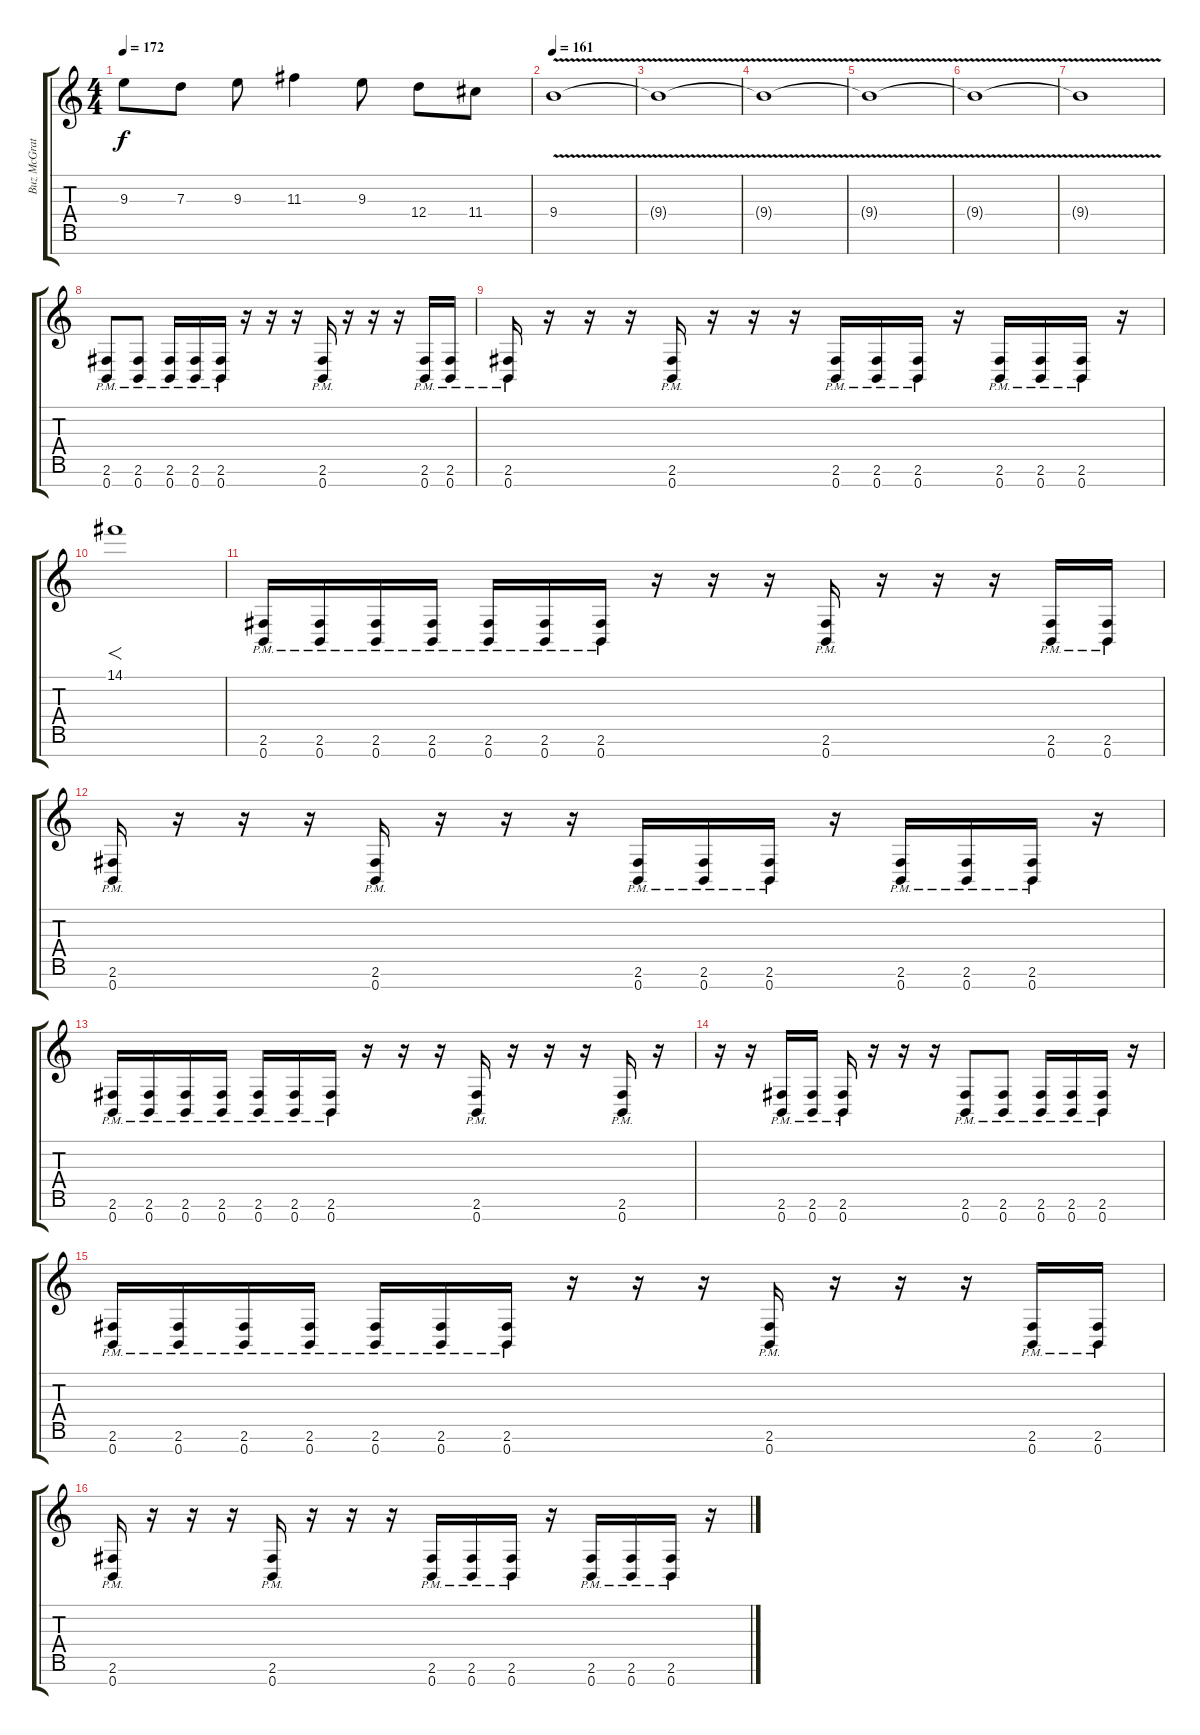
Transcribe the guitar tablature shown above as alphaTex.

\track ("Buz McGrath" "Buz McGrat") {instrument distortionguitar}
\staff {score tabs}
\tuning (E4 B3 G3 D3 A2 E2 B1) {hide}
\ts (4 4)
\tempo 172
\clef g2
\ks c
9.3{t}.8{dy f} 7.3.8 9.3.8 11.3.4 9.3.8 12.4.8 11.4.8 |
\tempo 161
9.4{v}.1 |
9.4{v t}.1 |
9.4{v t}.1 |
9.4{v t}.1 |
9.4{v t}.1{volume 4} |
9.4{v t}.1 |
(2.6{pm} 0.7{pm}).8{volume 13} (2.6{pm} 0.7{pm}).8 (2.6{pm} 0.7{pm}).16 (2.6{pm} 0.7{pm}).16 (2.6{pm} 0.7{pm}).16 r.16 r.16 r.16 (2.6{pm} 0.7{pm}).16 r.16 r.16 r.16 (2.6{pm} 0.7{pm}).16{volume 5} (2.6{pm} 0.7{pm}).16 |
(2.6{pm} 0.7{pm}).16 r.16 r.16 r.16 (2.6{pm} 0.7{pm}).16 r.16 r.16 r.16 (2.6{pm} 0.7{pm}).16 (2.6{pm} 0.7{pm}).16 (2.6{pm} 0.7{pm}).16 r.16 (2.6{pm} 0.7{pm}).16 (2.6{pm} 0.7{pm}).16 (2.6{pm} 0.7{pm}).16 r.16 |
14.1.1{f} |
(2.6{pm} 0.7{pm}).16 (2.6{pm} 0.7{pm}).16 (2.6{pm} 0.7{pm}).16 (2.6{pm} 0.7{pm}).16 (2.6{pm} 0.7{pm}).16 (2.6{pm} 0.7{pm}).16 (2.6{pm} 0.7{pm}).16 r.16 r.16 r.16 (2.6{pm} 0.7{pm}).16 r.16 r.16 r.16 (2.6{pm} 0.7{pm}).16 (2.6{pm} 0.7{pm}).16 |
(2.6{pm} 0.7{pm}).16 r.16 r.16 r.16 (2.6{pm} 0.7{pm}).16 r.16 r.16 r.16 (2.6{pm} 0.7{pm}).16 (2.6{pm} 0.7{pm}).16 (2.6{pm} 0.7{pm}).16 r.16 (2.6{pm} 0.7{pm}).16 (2.6{pm} 0.7{pm}).16 (2.6{pm} 0.7{pm}).16 r.16 |
(2.6{pm} 0.7{pm}).16 (2.6{pm} 0.7{pm}).16 (2.6{pm} 0.7{pm}).16 (2.6{pm} 0.7{pm}).16 (2.6{pm} 0.7{pm}).16 (2.6{pm} 0.7{pm}).16 (2.6{pm} 0.7{pm}).16 r.16 r.16 r.16 (2.6{pm} 0.7{pm}).16 r.16 r.16 r.16 (2.6{pm} 0.7{pm}).16 r.16 |
r.16 r.16 (2.6{pm} 0.7{pm}).16 (2.6{pm} 0.7{pm}).16 (2.6{pm} 0.7{pm}).16 r.16 r.16 r.16 (2.6{pm} 0.7{pm}).8 (2.6{pm} 0.7{pm}).8 (2.6{pm} 0.7{pm}).16 (2.6{pm} 0.7{pm}).16 (2.6{pm} 0.7{pm}).16 r.16 |
(2.6{pm} 0.7{pm}).16 (2.6{pm} 0.7{pm}).16 (2.6{pm} 0.7{pm}).16 (2.6{pm} 0.7{pm}).16 (2.6{pm} 0.7{pm}).16 (2.6{pm} 0.7{pm}).16 (2.6{pm} 0.7{pm}).16 r.16 r.16 r.16 (2.6{pm} 0.7{pm}).16 r.16 r.16 r.16 (2.6{pm} 0.7{pm}).16 (2.6{pm} 0.7{pm}).16 |
(2.6{pm} 0.7{pm}).16 r.16 r.16 r.16 (2.6{pm} 0.7{pm}).16 r.16 r.16 r.16 (2.6{pm} 0.7{pm}).16 (2.6{pm} 0.7{pm}).16 (2.6{pm} 0.7{pm}).16 r.16 (2.6{pm} 0.7{pm}).16 (2.6{pm} 0.7{pm}).16 (2.6{pm} 0.7{pm}).16 r.16
